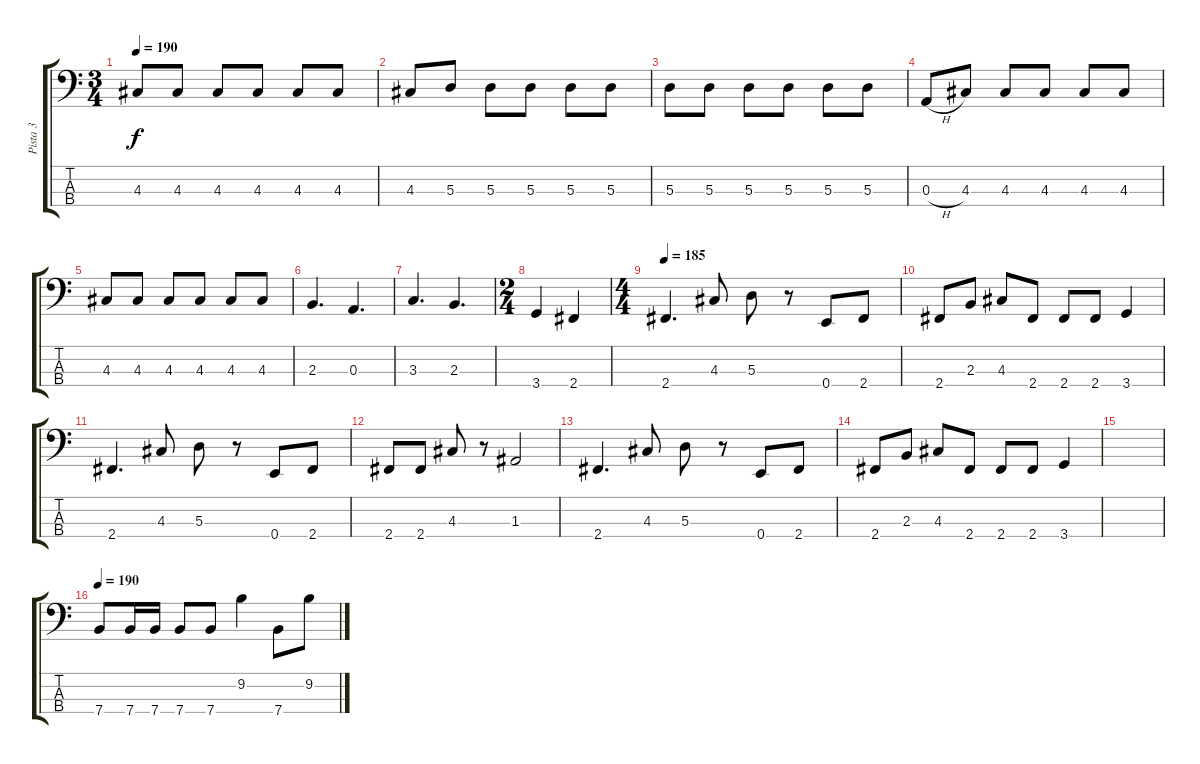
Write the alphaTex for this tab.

\track ("Pista 3" "Pista 3") {instrument electricbassfinger}
\staff {score tabs}
\tuning (G2 D2 A1 E1) {hide}
\ts (3 4)
\tempo 190
\clef f4
\ks c
4.3.8{dy f} 4.3.8 4.3.8 4.3.8 4.3.8 4.3.8 |
4.3.8 5.3.8 5.3.8 5.3.8 5.3.8 5.3.8 |
5.3.8 5.3.8 5.3.8 5.3.8 5.3.8 5.3.8 |
0.3{h}.8 4.3.8 4.3.8 4.3.8 4.3.8 4.3.8 |
4.3.8 4.3.8 4.3.8 4.3.8 4.3.8 4.3.8 |
2.3.4{d} 0.3.4{d} |
3.3.4{d} 2.3.4{d} |
\ts (2 4)
3.4.4 2.4.4 |
\ts (4 4)
\tempo 185
2.4.4{d} 4.3.8 5.3.8 r.8 0.4.8 2.4.8 |
2.4.8 2.3.8 4.3.8 2.4.8 2.4.8 2.4.8 3.4.4 |
2.4.4{d} 4.3.8 5.3.8 r.8 0.4.8 2.4.8 |
2.4.8 2.4.8 4.3.8 r.8 1.3.2 |
2.4.4{d} 4.3.8 5.3.8 r.8 0.4.8 2.4.8 |
2.4.8 2.3.8 4.3.8 2.4.8 2.4.8 2.4.8 3.4.4 |
|
\tempo 190
7.4.8 7.4.16 7.4.16 7.4.8 7.4.8 9.2.4 7.4.8 9.2.8
